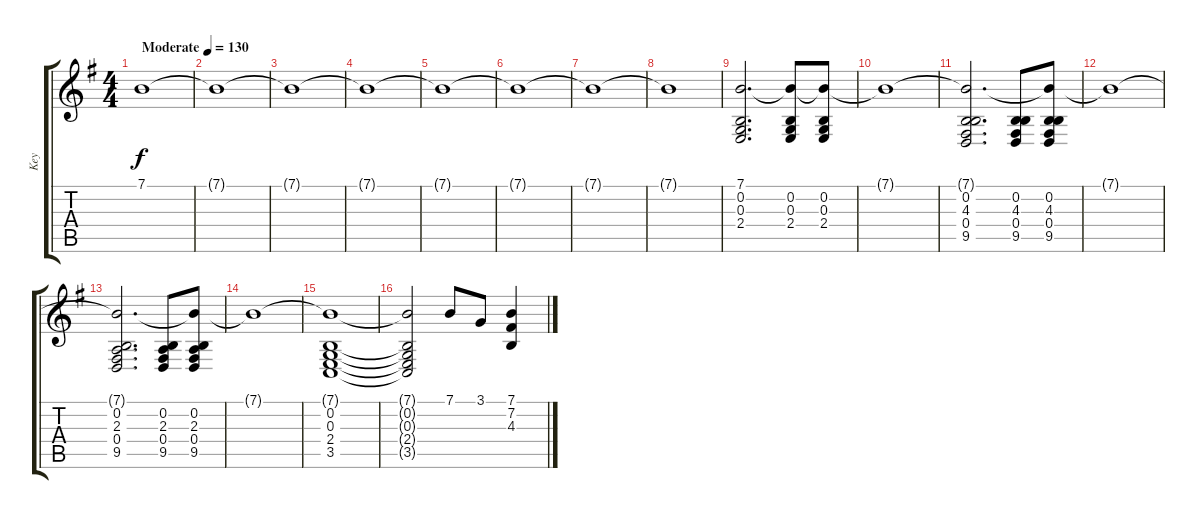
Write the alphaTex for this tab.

\track ("Key" "Key") {instrument stringensemble1}
\staff {score tabs}
\tuning (E4 B3 G3 D3 A2 E2) {hide}
\ts (4 4)
\tempo (130 "Moderate")
\clef g2
\ks g
7.1.1{dy f instrument stringensemble1} |
7.1{t}.1 |
7.1{t}.1 |
7.1{t}.1 |
7.1{t}.1 |
7.1{t}.1 |
7.1{t}.1 |
7.1{t}.1 |
(7.1 0.2 0.3 2.4).2{d} (7.1{t} 0.2 0.3 2.4).8 (7.1{t} 0.2 0.3 2.4).8 |
7.1{t}.1 |
(7.1{t} 0.2 4.3 0.4 9.5).2{d} (0.2 4.3 0.4 9.5).8 (7.1{t} 0.2 4.3 0.4 9.5).8 |
7.1{t}.1 |
(7.1{t} 0.2 2.3 0.4 9.5).2{d} (0.2 2.3 0.4 9.5).8 (7.1{t} 0.2 2.3 0.4 9.5).8 |
7.1{t}.1 |
(7.1{t} 0.2 0.3 2.4 3.5).1 |
(7.1{t} 0.2{t} 0.3{t} 2.4{t} 3.5{t}).2 7.1.8 3.1.8 (7.1 7.2 4.3).4
